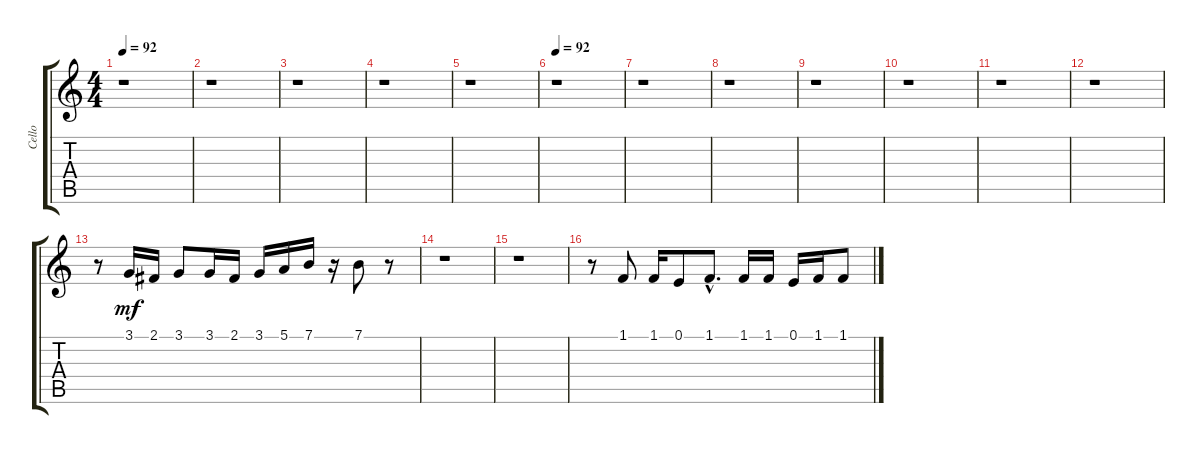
\track ("Cello" "Cello") {instrument cello}
\staff {score tabs}
\tuning (E4 B3 G3 D3 A2 E2) {hide}
\ts (4 4)
\tempo 92
\clef g2
\ks c
r.1{dy mf} |
r.1 |
r.1 |
r.1 |
r.1 |
\tempo 92
r.1 |
r.1 |
r.1 |
r.1 |
r.1 |
r.1 |
r.1 |
r.8 3.1.16 2.1.16 3.1.8 3.1.16 2.1.16 3.1.16 5.1.16 7.1.16 r.16 7.1.8 r.8 |
r.1 |
r.1 |
r.8 1.1.8 1.1.16 0.1.8 1.1{hac}.8{d} 1.1.16 1.1.16 0.1.16 1.1.16 1.1.8
